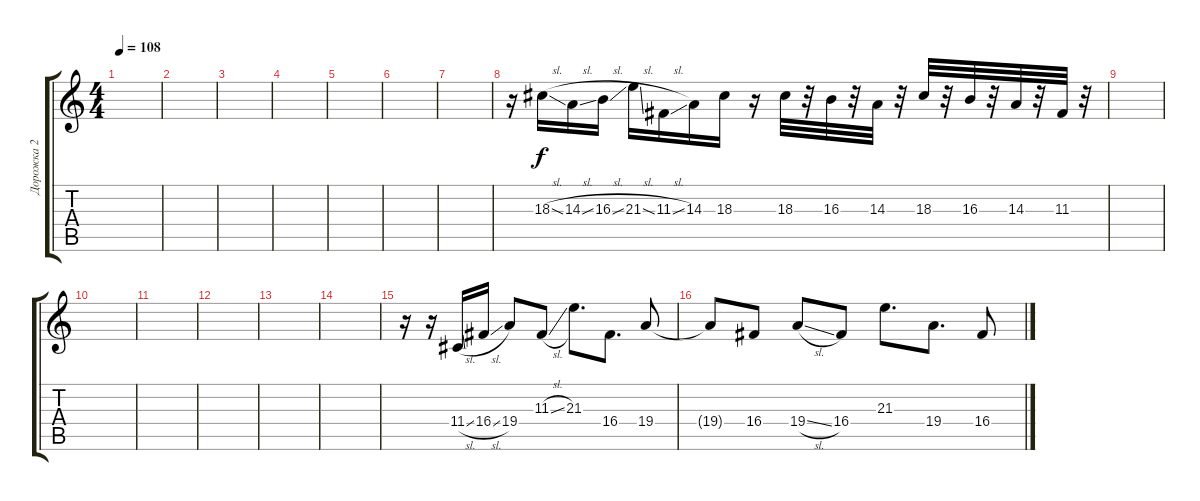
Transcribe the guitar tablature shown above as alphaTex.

\track ("Дорожка 2" "Дорожка 2") {instrument lead1square}
\staff {score tabs}
\tuning (E4 B3 G3 D3 A2 D2) {hide}
\ts (4 4)
\tempo 108
\clef g2
\ks c
|
|
|
|
|
|
|
r.16 18.3{sl}.16 14.3{sl}.16 16.3{sl}.16 21.3{sl}.16 11.3{sl}.16 14.3.16 18.3.16 r.16 18.3.32 r.32 16.3.32 r.32 14.3.32 r.32 18.3.32 r.32 16.3.32 r.32 14.3.32 r.32 11.3.32 r.32 |
|
|
|
|
|
|
r.16 r.16 11.4{sl}.16 16.4{sl}.16 19.4.8 11.3{sl}.8 21.3.8{d} 16.4.8{d} 19.4.8 |
19.4{t}.8 16.4.8 19.4{sl}.8 16.4.8 21.3.8{d} 19.4.8{d} 16.4.8
